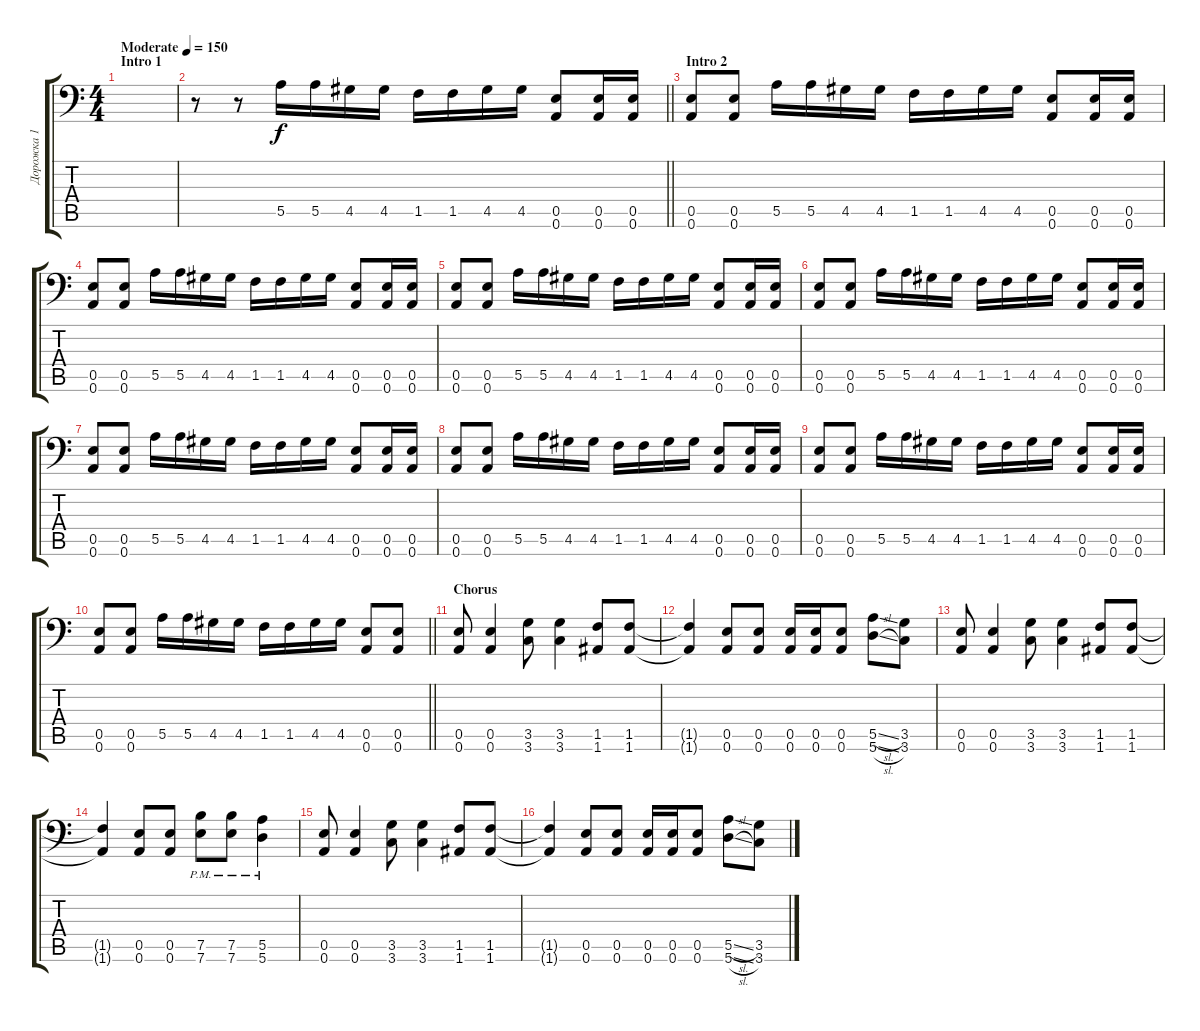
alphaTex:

\track ("Дорожка 1" "Дорожка 1") {instrument distortionguitar}
\staff {score tabs}
\tuning (B3 Gb3 D3 A2 E2 A1) {hide}
\ts (4 4)
\section ("" "Intro 1")
\tempo (150 "Moderate")
\clef f4
\ks c
|
\barLineRight lightlight
r.8 r.8 5.5.16 5.5.16 4.5.16 4.5.16 1.5.16 1.5.16 4.5.16 4.5.16 (0.5 0.6).8 (0.5 0.6).16 (0.5 0.6).16 |
\section ("" "Intro 2")
(0.5 0.6).8 (0.5 0.6).8 5.5.16 5.5.16 4.5.16 4.5.16 1.5.16 1.5.16 4.5.16 4.5.16 (0.5 0.6).8 (0.5 0.6).16 (0.5 0.6).16 |
(0.5 0.6).8 (0.5 0.6).8 5.5.16 5.5.16 4.5.16 4.5.16 1.5.16 1.5.16 4.5.16 4.5.16 (0.5 0.6).8 (0.5 0.6).16 (0.5 0.6).16 |
(0.5 0.6).8 (0.5 0.6).8 5.5.16 5.5.16 4.5.16 4.5.16 1.5.16 1.5.16 4.5.16 4.5.16 (0.5 0.6).8 (0.5 0.6).16 (0.5 0.6).16 |
(0.5 0.6).8 (0.5 0.6).8 5.5.16 5.5.16 4.5.16 4.5.16 1.5.16 1.5.16 4.5.16 4.5.16 (0.5 0.6).8 (0.5 0.6).16 (0.5 0.6).16 |
(0.5 0.6).8 (0.5 0.6).8 5.5.16 5.5.16 4.5.16 4.5.16 1.5.16 1.5.16 4.5.16 4.5.16 (0.5 0.6).8 (0.5 0.6).16 (0.5 0.6).16 |
(0.5 0.6).8 (0.5 0.6).8 5.5.16 5.5.16 4.5.16 4.5.16 1.5.16 1.5.16 4.5.16 4.5.16 (0.5 0.6).8 (0.5 0.6).16 (0.5 0.6).16 |
(0.5 0.6).8 (0.5 0.6).8 5.5.16 5.5.16 4.5.16 4.5.16 1.5.16 1.5.16 4.5.16 4.5.16 (0.5 0.6).8 (0.5 0.6).16 (0.5 0.6).16 |
\barLineRight lightlight
(0.5 0.6).8 (0.5 0.6).8 5.5.16 5.5.16 4.5.16 4.5.16 1.5.16 1.5.16 4.5.16 4.5.16 (0.5 0.6).8 (0.5 0.6).8 |
\section ("" "Chorus")
(0.5 0.6).8 (0.5 0.6).4 (3.5 3.6).8 (3.5 3.6).4 (1.5 1.6).8 (1.5 1.6).8 |
(1.5{t} 1.6{t}).4 (0.5 0.6).8 (0.5 0.6).8 (0.5 0.6).16 (0.5 0.6).16 (0.5 0.6).8 (5.5{sl} 5.6{sl}).8 (3.5 3.6).8 |
(0.5 0.6).8 (0.5 0.6).4 (3.5 3.6).8 (3.5 3.6).4 (1.5 1.6).8 (1.5 1.6).8 |
(1.5{t} 1.6{t}).4 (0.5 0.6).8 (0.5 0.6).8 (7.5{pm} 7.6{pm}).8 (7.5{pm} 7.6{pm}).8 (5.5{pm} 5.6{pm}).4 |
(0.5 0.6).8 (0.5 0.6).4 (3.5 3.6).8 (3.5 3.6).4 (1.5 1.6).8 (1.5 1.6).8 |
(1.5{t} 1.6{t}).4 (0.5 0.6).8 (0.5 0.6).8 (0.5 0.6).16 (0.5 0.6).16 (0.5 0.6).8 (5.5{sl} 5.6{sl}).8 (3.5 3.6).8
